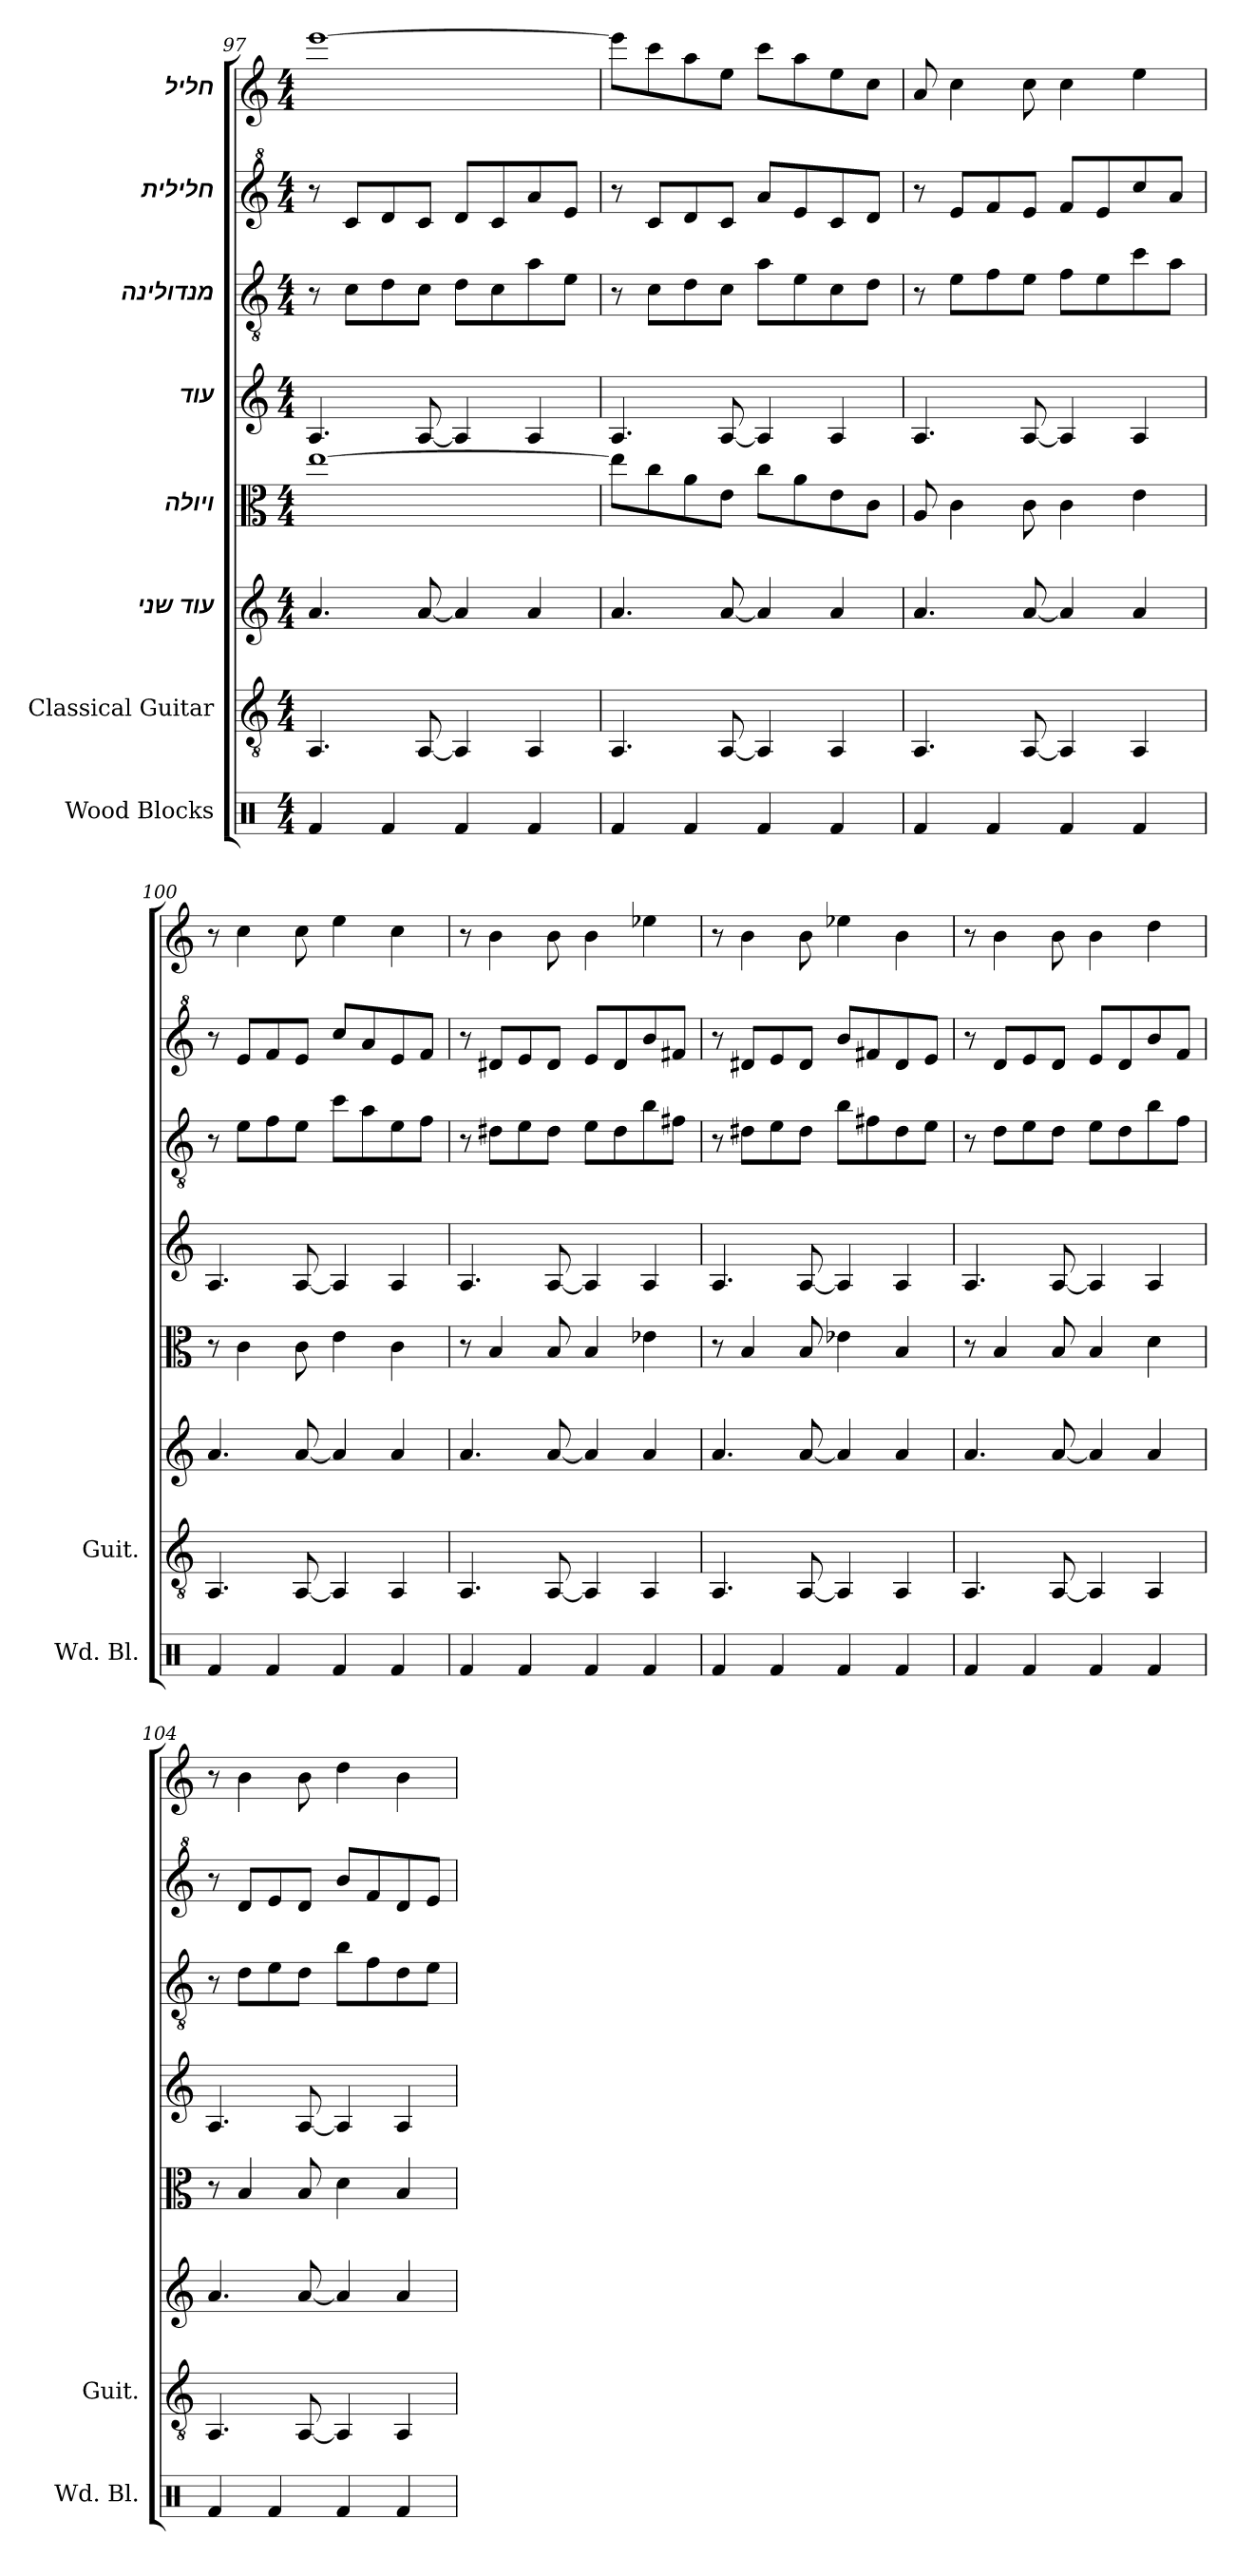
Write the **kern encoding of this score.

**kern	**kern	**kern	**kern	**kern	**kern	**kern	**kern
*part8	*part7	*part6	*part5	*part4	*part3	*part2	*part1
*staff8	*staff7	*staff6	*staff5	*staff4	*staff3	*staff2	*staff1
*I"Wood Blocks	*I"Classical Guitar	*I"עוד שני	*I"ויולה	*I"עוד	*I"מנדולינה	*I"חלילית	*I"חליל
*I'Wd. Bl.	*I'Guit.	*	*	*	*	*	*
*clefX	*clefGv2	*clefG2	*clefC3	*clefG2	*clefGv2	*clefG^2	*clefG2
*k[]	*k[]	*k[]	*k[]	*k[]	*k[]	*k[]	*k[]
*M4/4	*M4/4	*M4/4	*M4/4	*M4/4	*M4/4	*M4/4	*M4/4
=97	=97	=97	=97	=97	=97	=97	=97
4Rf/	4.AA/	4.a/	[1ee	4.A/	8r	8r	[1eee
.	.	.	.	.	8c\L	8cc/L	.
4Rf/	.	.	.	.	8d\	8dd/	.
.	[8AA/	[8a/	.	[8A/	8c\J	8cc/J	.
4Rf/	4AA/]	4a/]	.	4A/]	8d\L	8dd/L	.
.	.	.	.	.	8c\	8cc/	.
4Rf/	4AA/	4a/	.	4A/	8a\	8aa/	.
.	.	.	.	.	8e\J	8ee/J	.
=98	=98	=98	=98	=98	=98	=98	=98
4Rf/	4.AA/	4.a/	8ee\L]	4.A/	8r	8r	8eee\L]
.	.	.	8cc\	.	8c\L	8cc/L	8ccc\
4Rf/	.	.	8a\	.	8d\	8dd/	8aa\
.	[8AA/	[8a/	8e\J	[8A/	8c\J	8cc/J	8ee\J
4Rf/	4AA/]	4a/]	8cc\L	4A/]	8a\L	8aa/L	8ccc\L
.	.	.	8a\	.	8e\	8ee/	8aa\
4Rf/	4AA/	4a/	8e\	4A/	8c\	8cc/	8ee\
.	.	.	8c\J	.	8d\J	8dd/J	8cc\J
=99	=99	=99	=99	=99	=99	=99	=99
4Rf/	4.AA/	4.a/	8A/	4.A/	8r	8r	8a/
.	.	.	4c\	.	8e\L	8ee/L	4cc\
4Rf/	.	.	.	.	8f\	8ff/	.
.	[8AA/	[8a/	8c\	[8A/	8e\J	8ee/J	8cc\
4Rf/	4AA/]	4a/]	4c\	4A/]	8f\L	8ff/L	4cc\
.	.	.	.	.	8e\	8ee/	.
4Rf/	4AA/	4a/	4e\	4A/	8cc\	8ccc/	4ee\
.	.	.	.	.	8a\J	8aa/J	.
!!LO:PB:g=z
=100	=100	=100	=100	=100	=100	=100	=100
4Rf/	4.AA/	4.a/	8r	4.A/	8r	8r	8r
.	.	.	4c\	.	8e\L	8ee/L	4cc\
4Rf/	.	.	.	.	8f\	8ff/	.
.	[8AA/	[8a/	8c\	[8A/	8e\J	8ee/J	8cc\
4Rf/	4AA/]	4a/]	4e\	4A/]	8cc\L	8ccc/L	4ee\
.	.	.	.	.	8a\	8aa/	.
4Rf/	4AA/	4a/	4c\	4A/	8e\	8ee/	4cc\
.	.	.	.	.	8f\J	8ff/J	.
=101	=101	=101	=101	=101	=101	=101	=101
4Rf/	4.AA/	4.a/	8r	4.A/	8r	8r	8r
.	.	.	4B/	.	8d#X\L	8dd#X/L	4b\
4Rf/	.	.	.	.	8e\	8ee/	.
.	[8AA/	[8a/	8B/	[8A/	8d#\J	8dd#/J	8b\
4Rf/	4AA/]	4a/]	4B/	4A/]	8e\L	8ee/L	4b\
.	.	.	.	.	8d#\	8dd#/	.
4Rf/	4AA/	4a/	4e-X\	4A/	8b\	8bb/	4ee-X\
.	.	.	.	.	8f#X\J	8ff#X/J	.
=102	=102	=102	=102	=102	=102	=102	=102
4Rf/	4.AA/	4.a/	8r	4.A/	8r	8r	8r
.	.	.	4B/	.	8d#X\L	8dd#X/L	4b\
4Rf/	.	.	.	.	8e\	8ee/	.
.	[8AA/	[8a/	8B/	[8A/	8d#\J	8dd#/J	8b\
4Rf/	4AA/]	4a/]	4e-X\	4A/]	8b\L	8bb/L	4ee-X\
.	.	.	.	.	8f#X\	8ff#X/	.
4Rf/	4AA/	4a/	4B/	4A/	8d#\	8dd#/	4b\
.	.	.	.	.	8e\J	8ee/J	.
=103	=103	=103	=103	=103	=103	=103	=103
4Rf/	4.AA/	4.a/	8r	4.A/	8r	8r	8r
.	.	.	4B/	.	8d\L	8dd/L	4b\
4Rf/	.	.	.	.	8e\	8ee/	.
.	[8AA/	[8a/	8B/	[8A/	8d\J	8dd/J	8b\
4Rf/	4AA/]	4a/]	4B/	4A/]	8e\L	8ee/L	4b\
.	.	.	.	.	8d\	8dd/	.
4Rf/	4AA/	4a/	4d\	4A/	8b\	8bb/	4dd\
.	.	.	.	.	8f\J	8ff/J	.
!!LO:PB:g=z
=104	=104	=104	=104	=104	=104	=104	=104
4Rf/	4.AA/	4.a/	8r	4.A/	8r	8r	8r
.	.	.	4B/	.	8d\L	8dd/L	4b\
4Rf/	.	.	.	.	8e\	8ee/	.
.	[8AA/	[8a/	8B/	[8A/	8d\J	8dd/J	8b\
4Rf/	4AA/]	4a/]	4d\	4A/]	8b\L	8bb/L	4dd\
.	.	.	.	.	8f\	8ff/	.
4Rf/	4AA/	4a/	4B/	4A/	8d\	8dd/	4b\
.	.	.	.	.	8e\J	8ee/J	.
=	=	=	=	=	=	=	=
*-	*-	*-	*-	*-	*-	*-	*-
